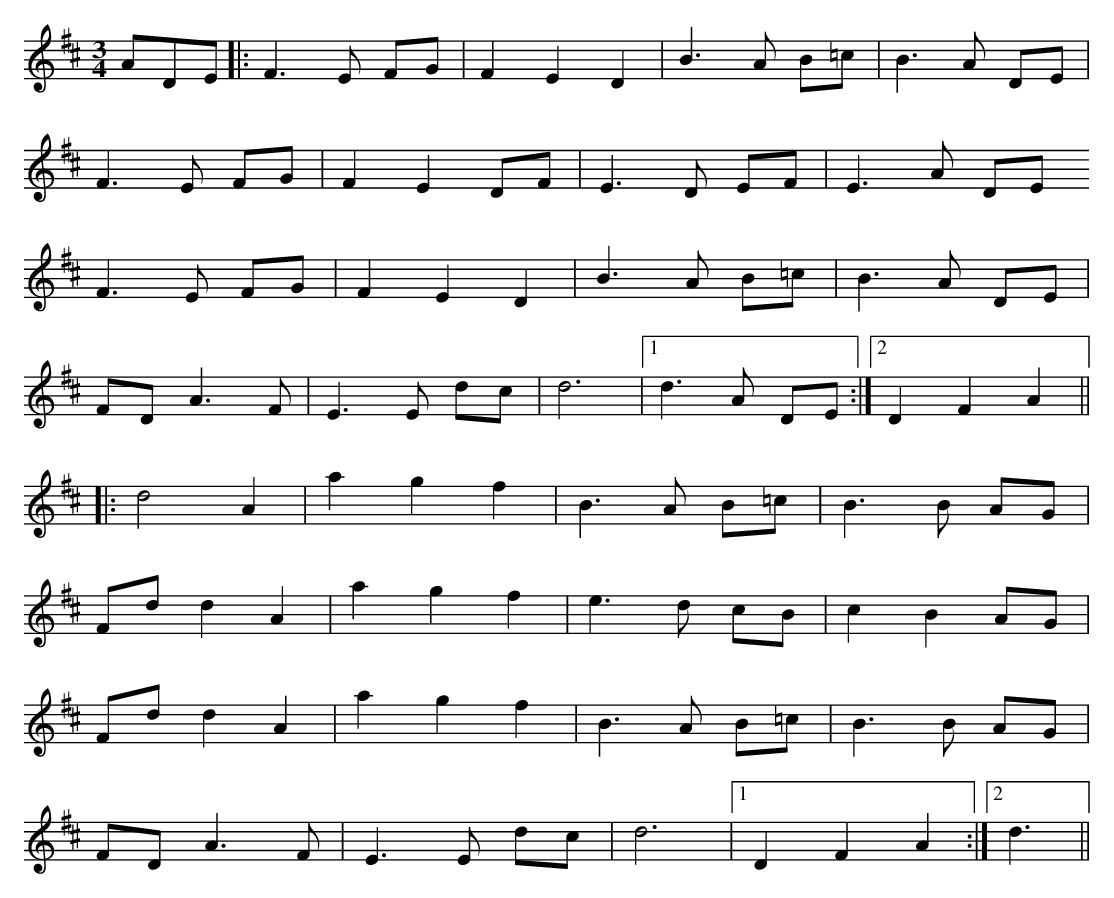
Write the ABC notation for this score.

X:1
M:3/4
K:D
ADE|:F3E FG|F2 E2 D2|B3A B=c|B3A DE|
F3E FG|F2 E2 DF|E3D EF|E3A DE
F3E FG|F2 E2 D2|B3A B=c|B3A DE|
FD A3F|E3E dc|d6|1 d3A DE:|2 D2 F2 A2||
|:d4A2|a2g2f2|B3A B=c|B3B AG|
Fdd2A2|a2g2f2|e3d cB|c2 B2 AG|
Fdd2A2|a2g2f2|B3A B=c|B3B AG|
FD A3F|E3E dc|d6|1 D2 F2 A2:|2 d3||
